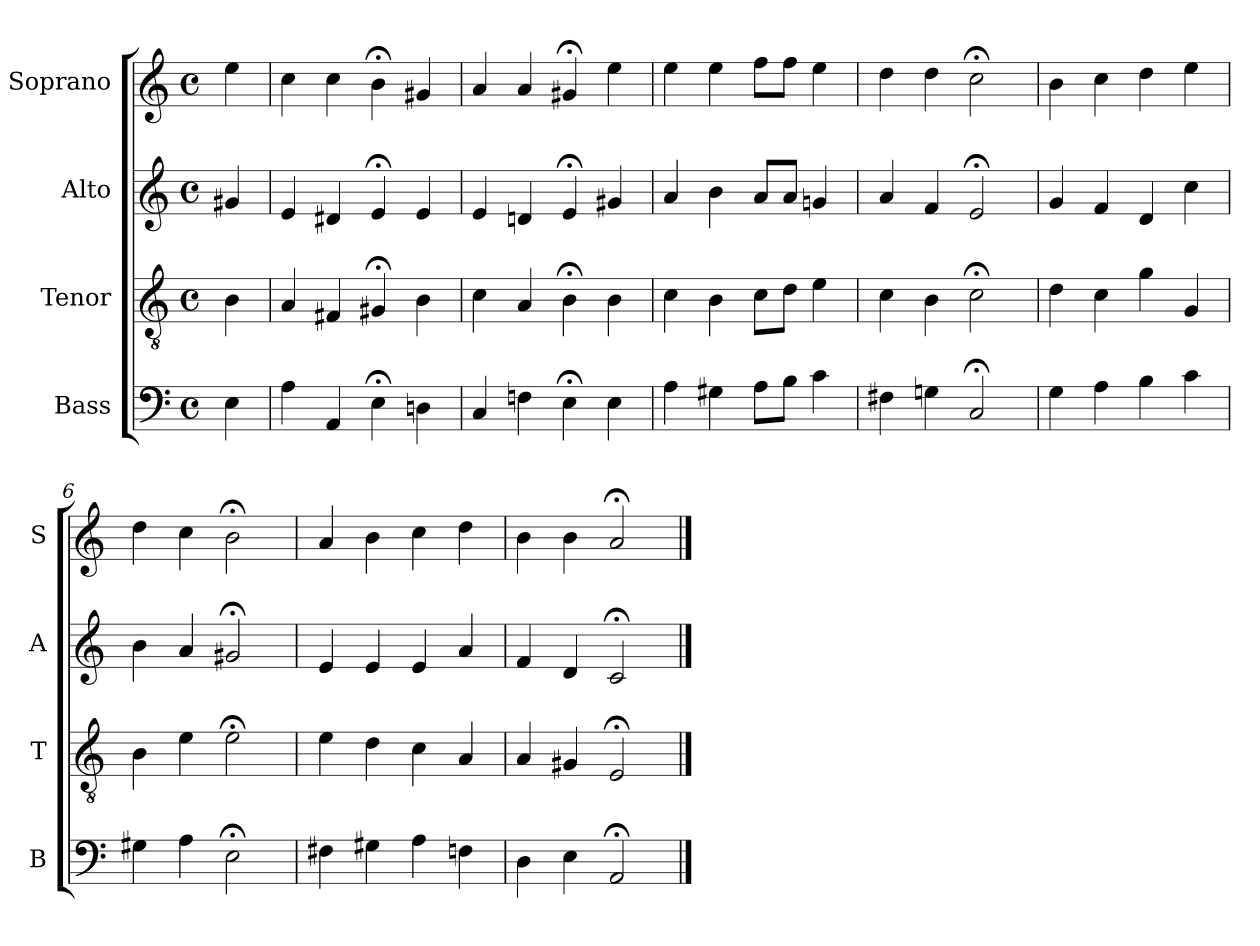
**kern	**kern	**kern	**kern
*part4	*part3	*part2	*part1
*staff4	*staff3	*staff2	*staff1
*I"Bass	*I"Tenor	*I"Alto	*I"Soprano
*I'B	*I'T	*I'A	*I'S
*clefF4	*clefGv2	*clefG2	*clefG2
*k[]	*k[]	*k[]	*k[]
*a:	*a:	*a:	*a:
*M4/4	*M4/4	*M4/4	*M4/4
*met(c)	*met(c)	*met(c)	*met(c)
*MM100	*MM100	*MM100	*MM100
=	=	=	=
4E	4B	4g#X	4ee
=1	=1	=1	=1
4A	4A	4e	4cc
4AA	4F#X	4d#X	4cc
4E;<	4G#X;<	4e;<	4b;<
4Dn	4B	4e	4g#X
=2	=2	=2	=2
4C	4c	4e	4a
4Fn	4A	4dn	4a
4E;<	4B;<	4e;<	4g#X;<
4E	4B	4g#X	4ee
=3	=3	=3	=3
4A	4c	4a	4ee
4G#X	4B	4b	4ee
8AL	8cL	8aL	8ffL
8BJ	8dJ	8aJ	8ffJ
4c	4e	4gn	4ee
=4	=4	=4	=4
4F#X	4c	4a	4dd
4Gn	4B	4f	4dd
2C;<	2c;<	2e;<	2cc;<
=5	=5	=5	=5
4G	4d	4g	4b
4A	4c	4f	4cc
4B	4g	4d	4dd
4c	4G	4cc	4ee
=6	=6	=6	=6
4G#X	4B	4b	4dd
4A	4e	4a	4cc
2E;<	2e;<	2g#X;<	2b;<
=7	=7	=7	=7
4F#X	4e	4e	4a
4G#X	4d	4e	4b
4A	4c	4e	4cc
4Fn	4A	4a	4dd
=8	=8	=8	=8
4D	4A	4f	4b
4E	4G#X	4d	4b
2AA;<	2E;<	2c;<	2a;<
==	==	==	==
*-	*-	*-	*-
